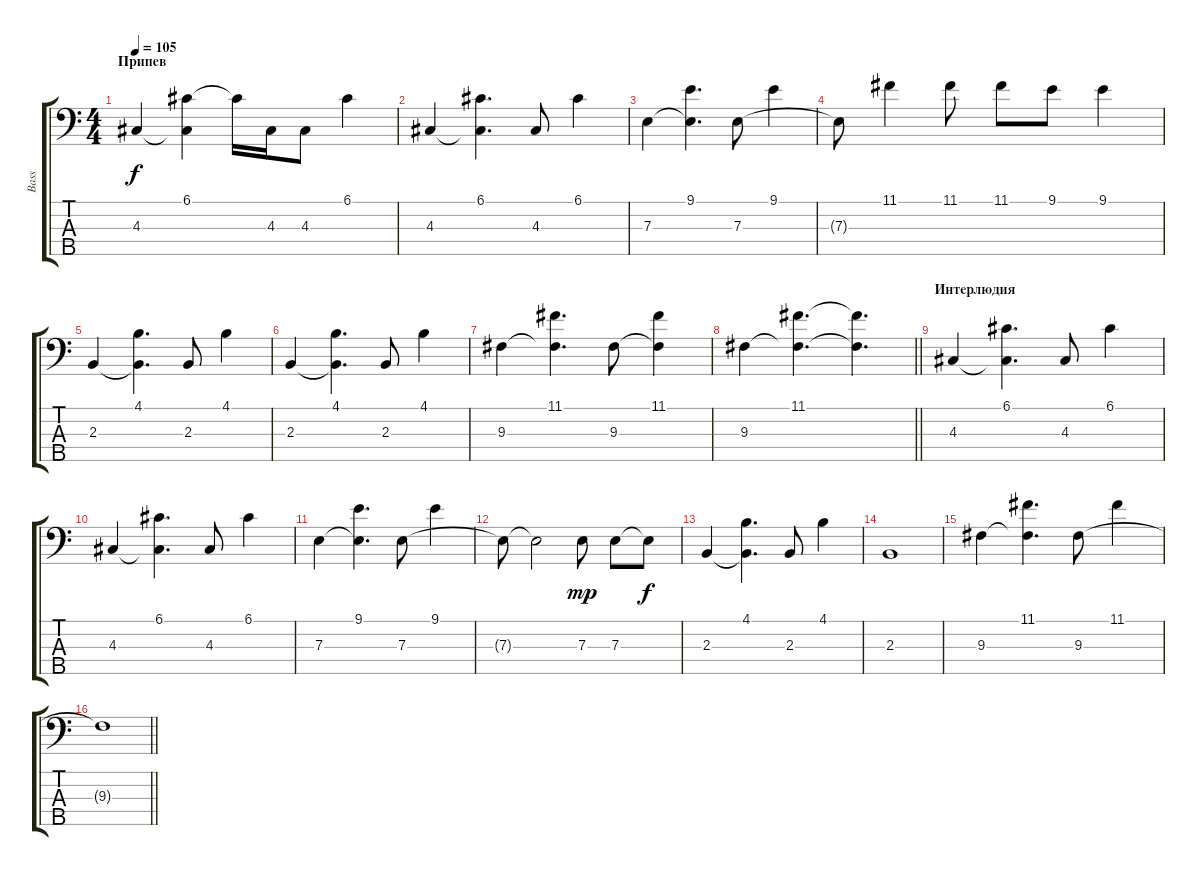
\track ("Bass" "Bass") {instrument electricbassfinger}
\staff {score tabs}
\tuning (G2 D2 A1 E1 B0) {hide}
\ts (4 4)
\section ("" "Припев")
\tempo 105
\clef f4
\ks c
4.3.4{dy f} (6.1 4.3{t}).4 6.1{t}.16 4.3.16 4.3.8 6.1.4 |
4.3.4 (6.1 4.3{t}).4{d} 4.3.8 6.1.4 |
7.3.4 (9.1 7.3{t}).4{d} 7.3.8 9.1.4 |
7.3{t}.8 11.1.4 11.1.8 11.1.8 9.1.8 9.1.4 |
2.3.4 (4.1 2.3{t}).4{d} 2.3.8 4.1.4 |
2.3.4 (4.1 2.3{t}).4{d} 2.3.8 4.1.4 |
9.3.4 (11.1 9.3{t}).4{d} 9.3.8 (11.1 9.3{t}).4 |
\barLineRight lightlight
9.3.4 (11.1 9.3{t}).4{d} (11.1{t} 9.3{t}).4{d} |
\section ("" "Интерлюдия")
4.3.4 (6.1 4.3{t}).4{d} 4.3.8 6.1.4 |
4.3.4 (6.1 4.3{t}).4{d} 4.3.8 6.1.4 |
7.3.4 (9.1 7.3{t}).4{d} 7.3.8 9.1.4 |
7.3{t}.8 7.3{t}.2 7.3.8{dy mp} 7.3.8 7.3{t}.8{dy f} |
2.3.4 (4.1 2.3{t}).4{d} 2.3.8 4.1.4 |
2.3.1 |
9.3.4 (11.1 9.3{t}).4{d} 9.3.8 11.1.4 |
\barLineRight lightlight
9.3{t}.1
